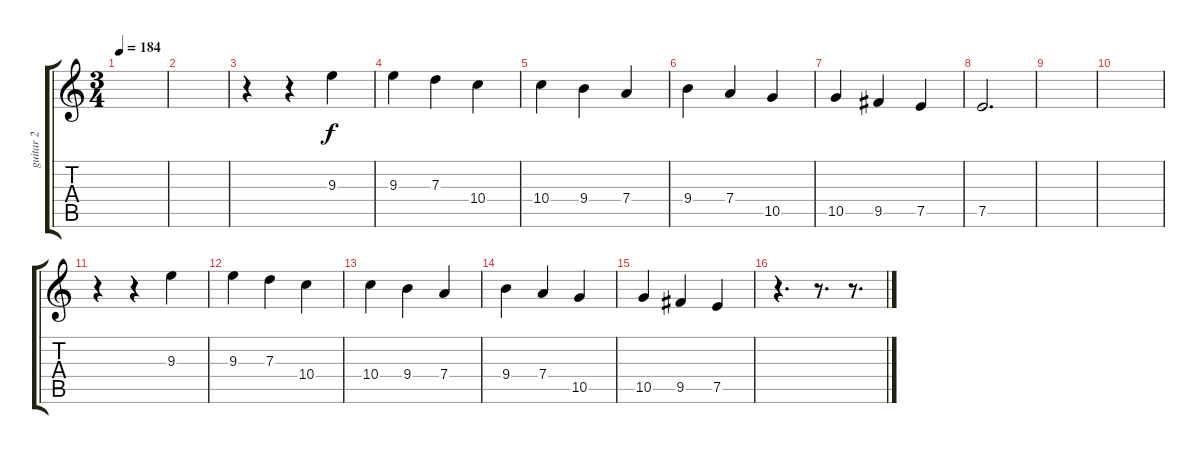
\track ("guitar 2" "guitar 2") {instrument overdrivenguitar}
\staff {score tabs}
\tuning (E4 B3 G3 D3 A2 E2) {hide}
\ts (3 4)
\tempo 184
\clef g2
\ks c
|
|
r.4 r.4 9.3.4{volume 16 instrument distortionguitar} |
9.3.4 7.3.4 10.4.4 |
10.4.4 9.4.4 7.4.4 |
9.4.4 7.4.4 10.5.4 |
10.5.4 9.5.4 7.5.4 |
7.5.2{d} |
|
|
r.4 r.4 9.3.4 |
9.3.4 7.3.4 10.4.4 |
10.4.4 9.4.4 7.4.4 |
9.4.4 7.4.4 10.5.4 |
10.5.4 9.5.4 7.5.4 |
r.4{d} r.8{d} r.8{d volume 0}
